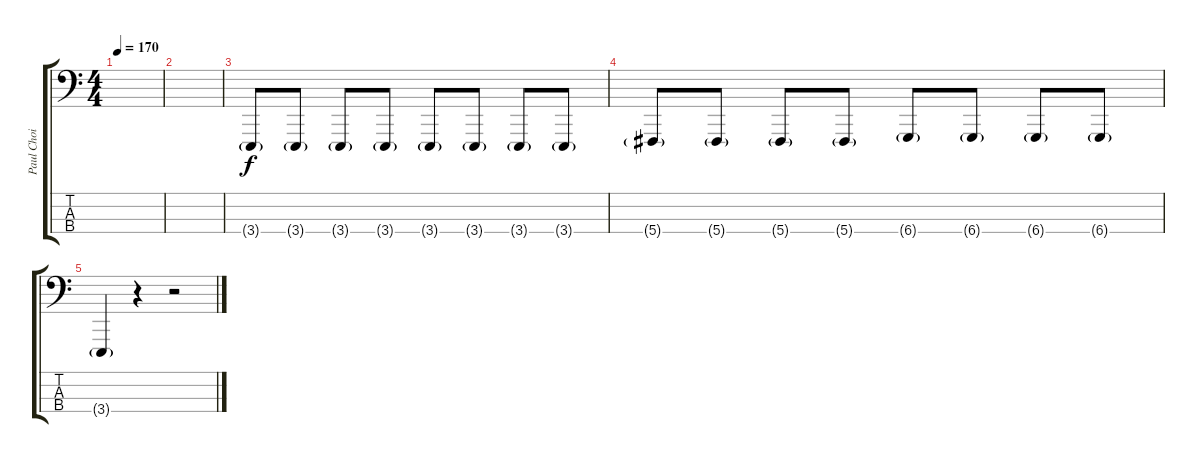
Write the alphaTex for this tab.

\track ("Paul Choi (Big Muff Bass)" "Paul Choi ") {instrument lead8bassandlead}
\staff {score tabs}
\tuning (E2 B1 Gb1 Db1) {hide}
\ts (4 4)
\tempo 170
\clef f4
\ks c
|
|
3.4{g}.8 3.4{g}.8 3.4{g}.8 3.4{g}.8 3.4{g}.8 3.4{g}.8 3.4{g}.8 3.4{g}.8 |
5.4{g}.8 5.4{g}.8 5.4{g}.8 5.4{g}.8 6.4{g}.8 6.4{g}.8 6.4{g}.8 6.4{g}.8 |
3.4{g}.4 r.4 r.2
